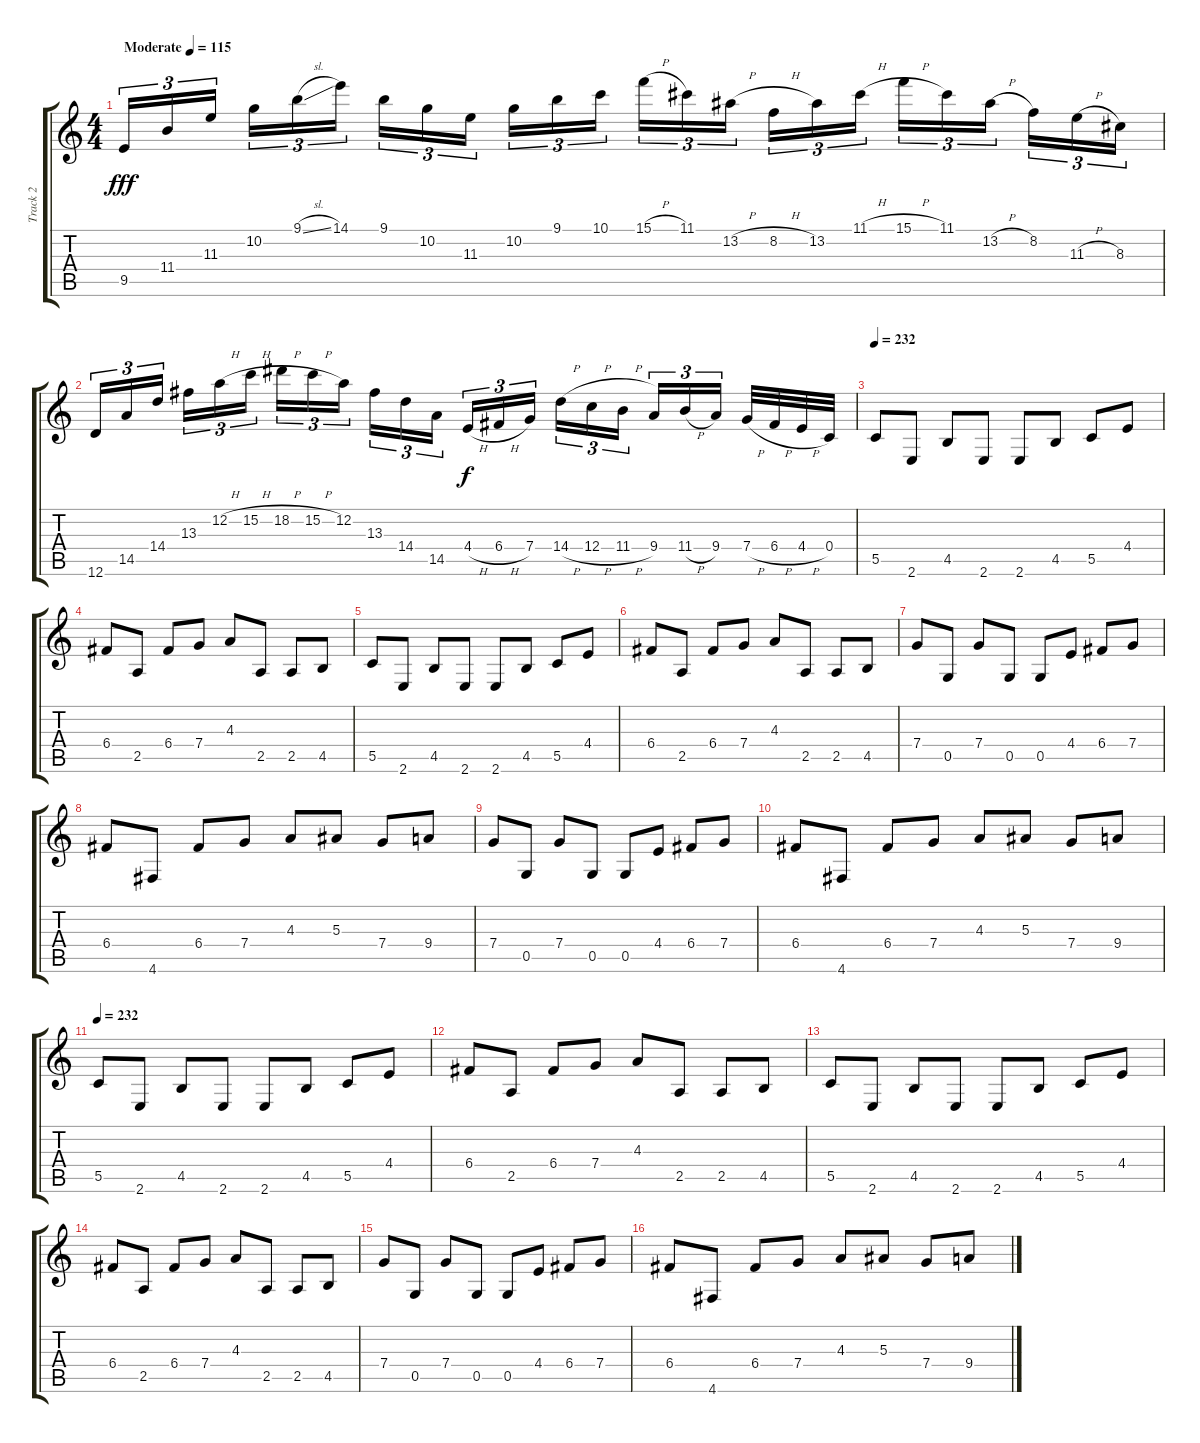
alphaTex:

\track ("Track 2" "Track 2") {instrument distortionguitar}
\staff {score tabs}
\tuning (D4 A3 F3 C3 G2 D2) {hide}
\ts (4 4)
\tempo (115 "Moderate")
\clef g2
\ks c
9.5.16{tu (3 2) dy fff instrument distortionguitar} 11.4.16{tu (3 2)} 11.3.16{tu (3 2) beam splitsecondary} 10.2.16{tu (3 2)} 9.1{sl}.16{tu (3 2)} 14.1.16{tu (3 2)} 9.1.16{tu (3 2)} 10.2.16{tu (3 2)} 11.3.16{tu (3 2) beam splitsecondary} 10.2.16{tu (3 2)} 9.1.16{tu (3 2)} 10.1.16{tu (3 2)} 15.1{h}.16{tu (3 2)} 11.1.16{tu (3 2)} 13.2{h}.16{tu (3 2) beam splitsecondary} 8.2{h}.16{tu (3 2)} 13.2.16{tu (3 2)} 11.1{h}.16{tu (3 2)} 15.1{h}.16{tu (3 2)} 11.1.16{tu (3 2)} 13.2{h}.16{tu (3 2) beam splitsecondary} 8.2.16{tu (3 2)} 11.3{h}.16{tu (3 2)} 8.3.16{tu (3 2)} |
12.6.16{tu (3 2)} 14.5.16{tu (3 2)} 14.4.16{tu (3 2) beam splitsecondary} 13.3.16{tu (3 2)} 12.2{h}.16{tu (3 2)} 15.2{h}.16{tu (3 2)} 18.2{h}.16{tu (3 2)} 15.2{h}.16{tu (3 2)} 12.2.16{tu (3 2) beam splitsecondary} 13.3.16{tu (3 2)} 14.4.16{tu (3 2)} 14.5.16{tu (3 2)} 4.4{h}.16{tu (3 2) dy f} 6.4{h}.16{tu (3 2)} 7.4.16{tu (3 2) beam splitsecondary} 14.4{h}.16{tu (3 2)} 12.4{h}.16{tu (3 2)} 11.4{h}.16{tu (3 2)} 9.4.16{tu (3 2)} 11.4{h}.16{tu (3 2)} 9.4.16{tu (3 2) beam splitsecondary} 7.4{h}.32 6.4{h}.32 4.4{h}.32 0.4.32 |
\tempo 232
5.5.8 2.6.8 4.5.8 2.6.8 2.6.8 4.5.8 5.5.8 4.4.8 |
6.4.8 2.5.8 6.4.8 7.4.8 4.3.8 2.5.8 2.5.8 4.5.8 |
5.5.8 2.6.8 4.5.8 2.6.8 2.6.8 4.5.8 5.5.8 4.4.8 |
6.4.8 2.5.8 6.4.8 7.4.8 4.3.8 2.5.8 2.5.8 4.5.8 |
7.4.8 0.5.8 7.4.8 0.5.8 0.5.8 4.4.8 6.4.8 7.4.8 |
6.4.8 4.6.8 6.4.8 7.4.8 4.3.8 5.3.8 7.4.8 9.4.8 |
7.4.8 0.5.8 7.4.8 0.5.8 0.5.8 4.4.8 6.4.8 7.4.8 |
6.4.8 4.6.8 6.4.8 7.4.8 4.3.8 5.3.8 7.4.8 9.4.8 |
\tempo 232
5.5.8 2.6.8 4.5.8 2.6.8 2.6.8 4.5.8 5.5.8 4.4.8 |
6.4.8 2.5.8 6.4.8 7.4.8 4.3.8 2.5.8 2.5.8 4.5.8 |
5.5.8 2.6.8 4.5.8 2.6.8 2.6.8 4.5.8 5.5.8 4.4.8 |
6.4.8 2.5.8 6.4.8 7.4.8 4.3.8 2.5.8 2.5.8 4.5.8 |
7.4.8 0.5.8 7.4.8 0.5.8 0.5.8 4.4.8 6.4.8 7.4.8 |
6.4.8 4.6.8 6.4.8 7.4.8 4.3.8 5.3.8 7.4.8 9.4.8
